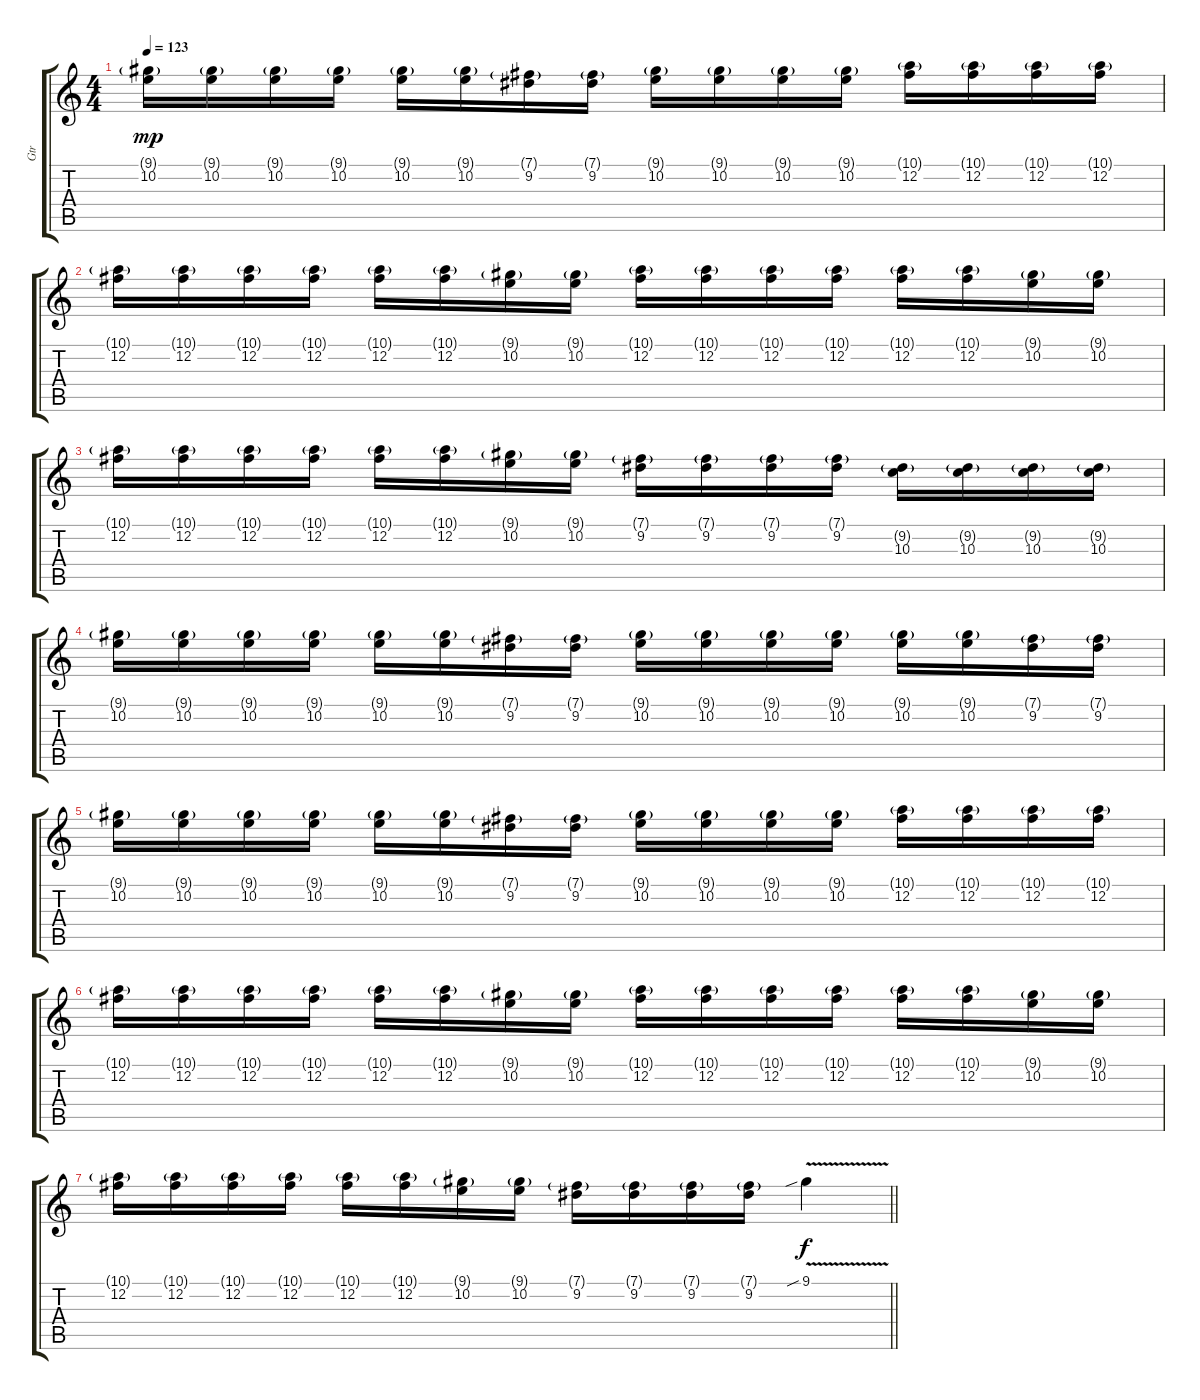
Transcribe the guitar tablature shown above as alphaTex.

\track ("Gtr" "Gtr") {instrument distortionguitar}
\staff {score tabs}
\tuning (B3 Gb3 D3 A2 E2 B1) {hide}
\ts (4 4)
\tempo 123
\clef g2
\ks c
(9.1{g} 10.2).16{dy mp} (9.1{g} 10.2).16 (9.1{g} 10.2).16 (9.1{g} 10.2).16 (9.1{g} 10.2).16 (9.1{g} 10.2).16 (7.1{g} 9.2).16 (7.1{g} 9.2).16 (9.1{g} 10.2).16 (9.1{g} 10.2).16 (9.1{g} 10.2).16 (9.1{g} 10.2).16 (10.1{g} 12.2).16 (10.1{g} 12.2).16 (10.1{g} 12.2).16 (10.1{g} 12.2).16 |
(10.1{g} 12.2).16 (10.1{g} 12.2).16 (10.1{g} 12.2).16 (10.1{g} 12.2).16 (10.1{g} 12.2).16 (10.1{g} 12.2).16 (9.1{g} 10.2).16 (9.1{g} 10.2).16 (10.1{g} 12.2).16 (10.1{g} 12.2).16 (10.1{g} 12.2).16 (10.1{g} 12.2).16 (10.1{g} 12.2).16 (10.1{g} 12.2).16 (9.1{g} 10.2).16 (9.1{g} 10.2).16 |
(10.1{g} 12.2).16 (10.1{g} 12.2).16 (10.1{g} 12.2).16 (10.1{g} 12.2).16 (10.1{g} 12.2).16 (10.1{g} 12.2).16 (9.1{g} 10.2).16 (9.1{g} 10.2).16 (7.1{g} 9.2).16 (7.1{g} 9.2).16 (7.1{g} 9.2).16 (7.1{g} 9.2).16 (9.2{g} 10.3).16 (9.2{g} 10.3).16 (9.2{g} 10.3).16 (9.2{g} 10.3).16 |
(9.1{g} 10.2).16 (9.1{g} 10.2).16 (9.1{g} 10.2).16 (9.1{g} 10.2).16 (9.1{g} 10.2).16 (9.1{g} 10.2).16 (7.1{g} 9.2).16 (7.1{g} 9.2).16 (9.1{g} 10.2).16 (9.1{g} 10.2).16 (9.1{g} 10.2).16 (9.1{g} 10.2).16 (9.1{g} 10.2).16 (9.1{g} 10.2).16 (7.1{g} 9.2).16 (7.1{g} 9.2).16 |
(9.1{g} 10.2).16 (9.1{g} 10.2).16 (9.1{g} 10.2).16 (9.1{g} 10.2).16 (9.1{g} 10.2).16 (9.1{g} 10.2).16 (7.1{g} 9.2).16 (7.1{g} 9.2).16 (9.1{g} 10.2).16 (9.1{g} 10.2).16 (9.1{g} 10.2).16 (9.1{g} 10.2).16 (10.1{g} 12.2).16 (10.1{g} 12.2).16 (10.1{g} 12.2).16 (10.1{g} 12.2).16 |
(10.1{g} 12.2).16 (10.1{g} 12.2).16 (10.1{g} 12.2).16 (10.1{g} 12.2).16 (10.1{g} 12.2).16 (10.1{g} 12.2).16 (9.1{g} 10.2).16 (9.1{g} 10.2).16 (10.1{g} 12.2).16 (10.1{g} 12.2).16 (10.1{g} 12.2).16 (10.1{g} 12.2).16 (10.1{g} 12.2).16 (10.1{g} 12.2).16 (9.1{g} 10.2).16 (9.1{g} 10.2).16 |
\barLineRight lightlight
(10.1{g} 12.2).16 (10.1{g} 12.2).16 (10.1{g} 12.2).16 (10.1{g} 12.2).16 (10.1{g} 12.2).16 (10.1{g} 12.2).16 (9.1{g} 10.2).16 (9.1{g} 10.2).16 (7.1{g} 9.2).16 (7.1{g} 9.2).16 (7.1{g} 9.2).16 (7.1{g} 9.2).16 9.1{v sib}.4{dy f}
